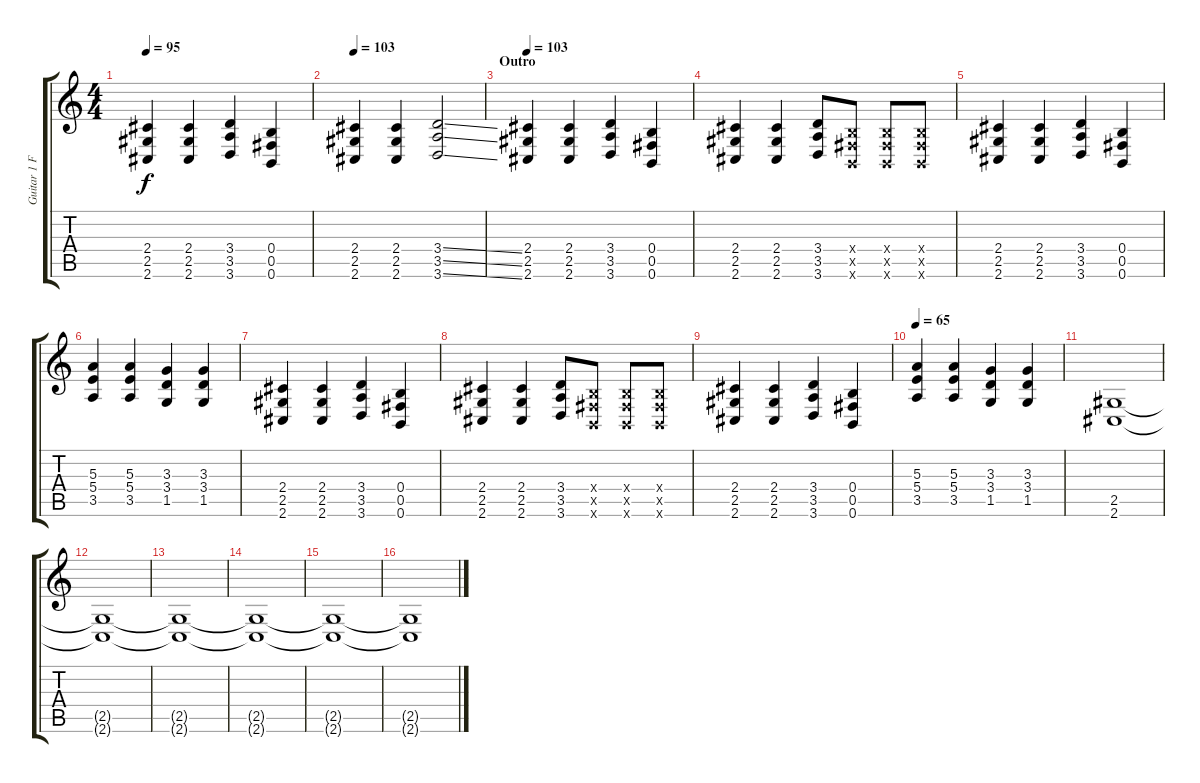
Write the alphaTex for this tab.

\track ("Guitar 1 Fx" "Guitar 1 F") {instrument distortionguitar}
\staff {score tabs}
\tuning (Db4 Ab3 E3 B2 Gb2 B1) {hide}
\ts (4 4)
\tempo 95
\clef g2
\ks c
(2.4 2.5 2.6).4{dy f volume 12 balance 6 instrument distortionguitar} (2.4 2.5 2.6).4 (3.4 3.5 3.6).4 (0.4 0.5 0.6).4 |
\tempo 103
(2.4 2.5 2.6).4 (2.4 2.5 2.6).4 (3.4{ss} 3.5{ss} 3.6{ss}).2 |
\section ("" "Outro")
\tempo 103
(2.4 2.5 2.6).4{volume 12 balance 6 instrument distortionguitar} (2.4 2.5 2.6).4 (3.4 3.5 3.6).4 (0.4 0.5 0.6).4 |
(2.4 2.5 2.6).4 (2.4 2.5 2.6).4 (3.4 3.5 3.6).8 (0.4{x} 0.5{x} 0.6{x}).8 (0.4{x} 0.5{x} 0.6{x}).8 (0.4{x} 0.5{x} 0.6{x}).8 |
(2.4 2.5 2.6).4 (2.4 2.5 2.6).4 (3.4 3.5 3.6).4 (0.4 0.5 0.6).4 |
(5.3 5.4 3.5).4 (5.3 5.4 3.5).4 (3.3 3.4 1.5).4 (3.3 3.4 1.5).4 |
(2.4 2.5 2.6).4 (2.4 2.5 2.6).4 (3.4 3.5 3.6).4 (0.4 0.5 0.6).4 |
(2.4 2.5 2.6).4 (2.4 2.5 2.6).4 (3.4 3.5 3.6).8 (0.4{x} 0.5{x} 0.6{x}).8 (0.4{x} 0.5{x} 0.6{x}).8 (0.4{x} 0.5{x} 0.6{x}).8 |
(2.4 2.5 2.6).4 (2.4 2.5 2.6).4 (3.4 3.5 3.6).4 (0.4 0.5 0.6).4 |
\tempo 65
(5.3 5.4 3.5).4 (5.3 5.4 3.5).4 (3.3 3.4 1.5).4 (3.3 3.4 1.5).4 |
(2.5 2.6).1{volume 8 balance 6 instrument distortionguitar} |
(2.5{t} 2.6{t}).1 |
(2.5{t} 2.6{t}).1 |
(2.5{t} 2.6{t}).1{volume 4} |
(2.5{t} 2.6{t}).1 |
(2.5{t} 2.6{t}).1
